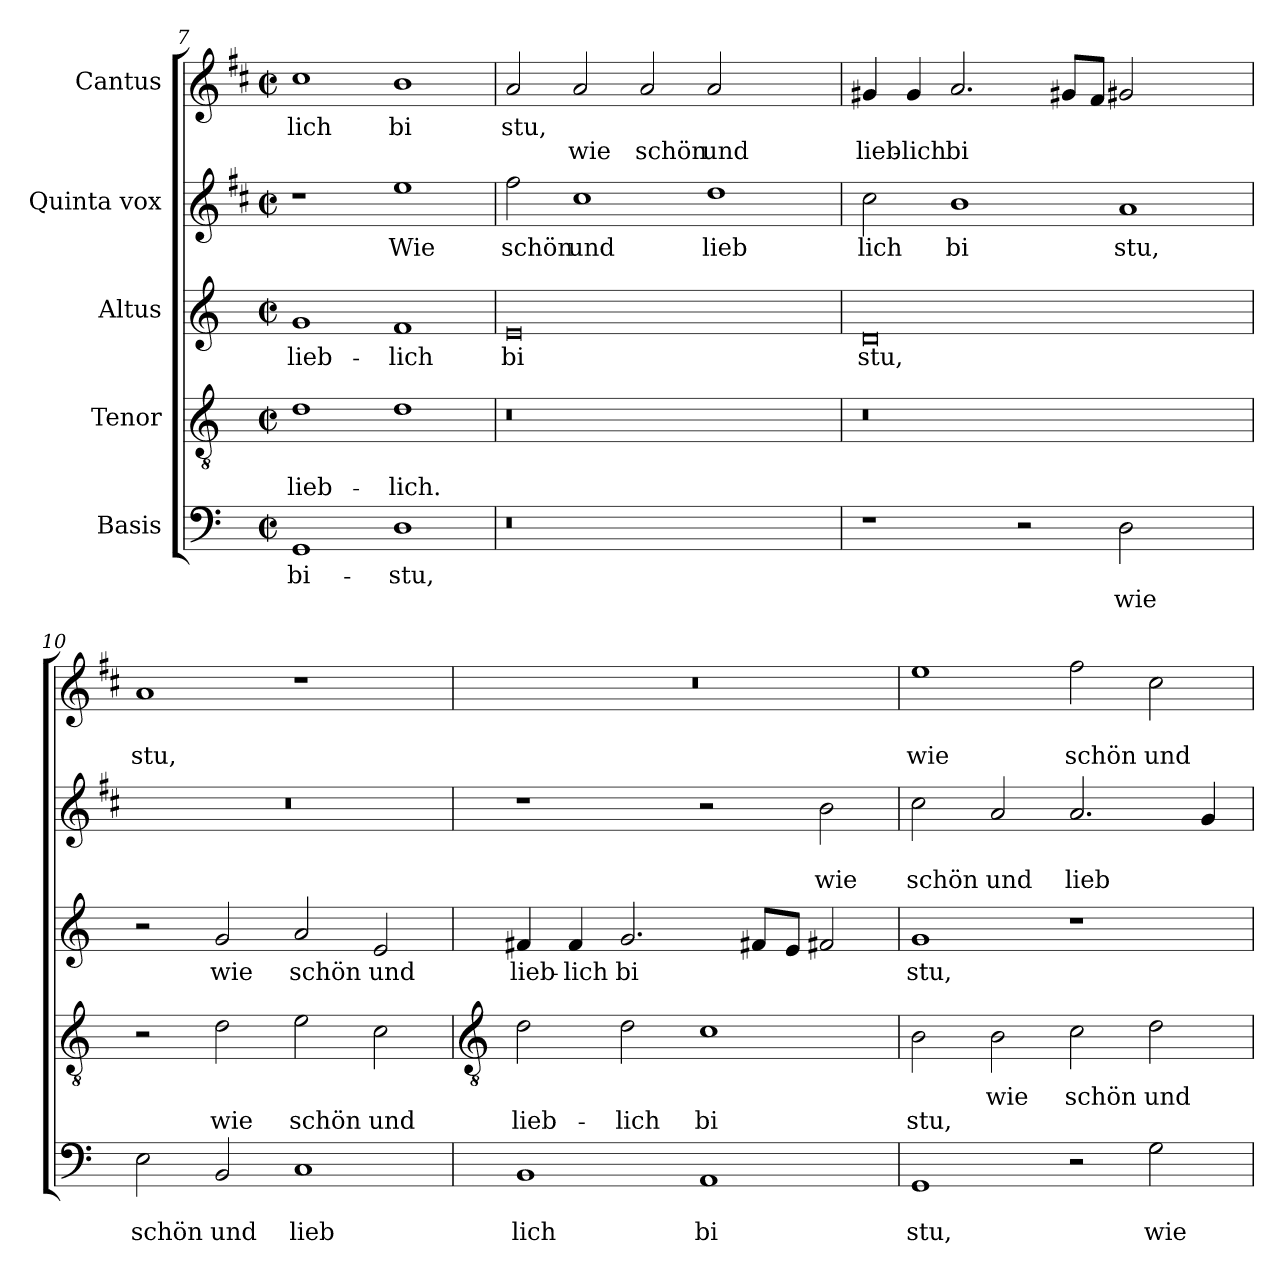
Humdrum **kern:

**kern	**text	**text	**kern	**text	**text	**kern	**text	**kern	**text	**text	**kern	**text	**text
*part5	*part5	*part5	*part4	*part4	*part4	*part3	*part3	*part2	*part2	*part2	*part1	*part1	*part1
*staff5	*staff5	*staff5	*staff4	*staff4	*staff4	*staff3	*staff3	*staff2	*staff2	*staff2	*staff1	*staff1	*staff1
*I"Basis	*	*	*I"Tenor	*	*	*I"Altus	*	*I"Quinta vox	*	*	*I"Cantus	*	*
*clefF4	*	*	*clefGv2	*	*	*clefG2	*	*clefG2	*	*	*clefG2	*	*
*	*	*	*	*	*	*	*	*ITrd1c2	*	*	*ITrd1c2	*	*
*k[]	*	*	*k[]	*	*	*k[]	*	*k[]	*	*	*k[]	*	*
*C:	*	*	*C:	*	*	*C:	*	*C:	*	*	*C:	*	*
*M4/2	*	*	*M4/2	*	*	*M4/2	*	*M4/2	*	*	*M4/2	*	*
*met(c|)	*	*	*met(c|)	*	*	*met(c|)	*	*met(c|)	*	*	*met(c|)	*	*
=7	=7	=7	=7	=7	=7	=7	=7	=7	=7	=7	=7	=7	=7
!	!LO:LY:b	!	!	!	!LO:LY:b	!	!LO:LY:b	!	!	!	!	!LO:LY:b	!
1GG	bi-	.	1d	.	lieb-	1g	lieb-	1r	.	.	1b	-lich	.
!	!LO:LY:b	!	!	!	!LO:LY:b	!	!LO:LY:b	!	!LO:LY:b	!	!	!LO:LY:b	!
1D	-stu,	.	1d	.	-lich.	1f	-lich	1dd	Wie	.	1a	bi	.
=8	=8	=8	=8	=8	=8	=8	=8	=8	=8	=8	=8	=8	=8
!	!	!	!	!	!	!	!LO:LY:b	!	!LO:LY:b	!	!	!LO:LY:b	!
0r	.	.	0r	.	.	0e	bi	2ee	schön	.	2g	stu,	.
!	!	!	!	!	!	!	!	!	!LO:LY:b	!	!	!	!LO:LY:b
.	.	.	.	.	.	.	.	1b	und	.	2g	.	wie
!	!	!	!	!	!	!	!	!	!	!	!	!	!LO:LY:b
.	.	.	.	.	.	.	.	.	.	.	2g	.	schön
!	!	!	!	!	!	!	!	!	!LO:LY:b	!	!	!	!LO:LY:b
.	.	.	.	.	.	.	.	1cc	lieb	.	2g	.	und
2ryy	.	.	2ryy	.	.	2ryy	.	.	.	.	2ryy	.	.
=9	=9	=9	=9	=9	=9	=9	=9	=9	=9	=9	=9	=9	=9
!	!	!	!	!	!	!	!LO:LY:b	!	!LO:LY:b	!	!	!	!LO:LY:b
1r	.	.	0r	.	.	0d	stu,	2b	lich	.	4f#X	.	lieb-
!	!	!	!	!	!	!	!	!	!	!	!	!	!LO:LY:b
.	.	.	.	.	.	.	.	.	.	.	4f#	.	-lich
!	!	!	!	!	!	!	!	!	!LO:LY:b	!	!	!	!LO:LY:b
.	.	.	.	.	.	.	.	1a	bi	.	2.g	.	bi
2r	.	.	.	.	.	.	.	.	.	.	.	.	.
.	.	.	.	.	.	.	.	.	.	.	8f#XL	.	.
.	.	.	.	.	.	.	.	.	.	.	8eJ	.	.
!	!	!LO:LY:b	!	!	!	!	!	!	!LO:LY:b	!	!	!	!
2D	.	wie	.	.	.	.	.	1g	stu,	.	2f#X	.	.
2ryy	.	.	2ryy	.	.	2ryy	.	.	.	.	2ryy	.	.
=10	=10	=10	=10	=10	=10	=10	=10	=10	=10	=10	=10	=10	=10
!	!	!LO:LY:b	!	!	!	!	!	!	!	!	!	!	!LO:LY:b
2E	.	schön	2r	.	.	2r	.	0r	.	.	1g	.	stu,
!	!	!LO:LY:b	!	!	!LO:LY:b	!	!LO:LY:b	!	!	!	!	!	!
2BB	.	und	2d	.	wie	2g	wie	.	.	.	.	.	.
!	!	!LO:LY:b	!	!	!LO:LY:b	!	!LO:LY:b	!	!	!	!	!	!
1C	.	lieb	2e	.	schön	2a	schön	.	.	.	1r	.	.
!	!	!	!	!	!LO:LY:b	!	!LO:LY:b	!	!	!	!	!	!
.	.	.	2c	.	und	2e	und	.	.	.	.	.	.
!!LO:LB:g=z
=11	=11	=11	=11	=11	=11	=11	=11	=11	=11	=11	=11	=11	=11
*	*	*	*clefGv2	*	*	*	*	*	*	*	*	*	*
!	!	!LO:LY:b	!	!	!LO:LY:b	!	!LO:LY:b	!	!	!	!	!	!
1BB	.	lich	2d	.	lieb-	4f#X	lieb-	1r	.	.	0r	.	.
!	!	!	!	!	!	!	!LO:LY:b	!	!	!	!	!	!
.	.	.	.	.	.	4f#	-lich	.	.	.	.	.	.
!	!	!	!	!	!LO:LY:b	!	!LO:LY:b	!	!	!	!	!	!
.	.	.	2d	.	-lich	2.g	bi	.	.	.	.	.	.
!	!	!LO:LY:b	!	!	!LO:LY:b	!	!	!	!	!	!	!	!
1AA	.	bi	1c	.	bi	.	.	2r	.	.	.	.	.
.	.	.	.	.	.	8f#XL	.	.	.	.	.	.	.
.	.	.	.	.	.	8eJ	.	.	.	.	.	.	.
!	!	!	!	!	!	!	!	!	!	!LO:LY:b	!	!	!
.	.	.	.	.	.	2f#X	.	2a	.	wie	.	.	.
=12	=12	=12	=12	=12	=12	=12	=12	=12	=12	=12	=12	=12	=12
!	!	!LO:LY:b	!	!	!LO:LY:b	!	!LO:LY:b	!	!	!LO:LY:b	!	!	!LO:LY:b
1GG	.	stu,	2B	.	stu,	1g	stu,	2b	.	schön	1dd	.	wie
!	!	!	!	!LO:LY:b	!	!	!	!	!	!LO:LY:b	!	!	!
.	.	.	2B	wie	.	.	.	2g	.	und	.	.	.
!	!	!	!	!LO:LY:b	!	!	!	!	!	!LO:LY:b	!	!	!LO:LY:b
2r	.	.	2c	schön	.	1r	.	2.g	.	lieb	2ee	.	schön
!	!	!LO:LY:b	!	!LO:LY:b	!	!	!	!	!	!	!	!	!LO:LY:b
2G	.	wie	2d	und	.	.	.	.	.	.	2b	.	und
.	.	.	.	.	.	.	.	4f	.	.	.	.	.
=	=	=	=	=	=	=	=	=	=	=	=	=	=
*-	*-	*-	*-	*-	*-	*-	*-	*-	*-	*-	*-	*-	*-
